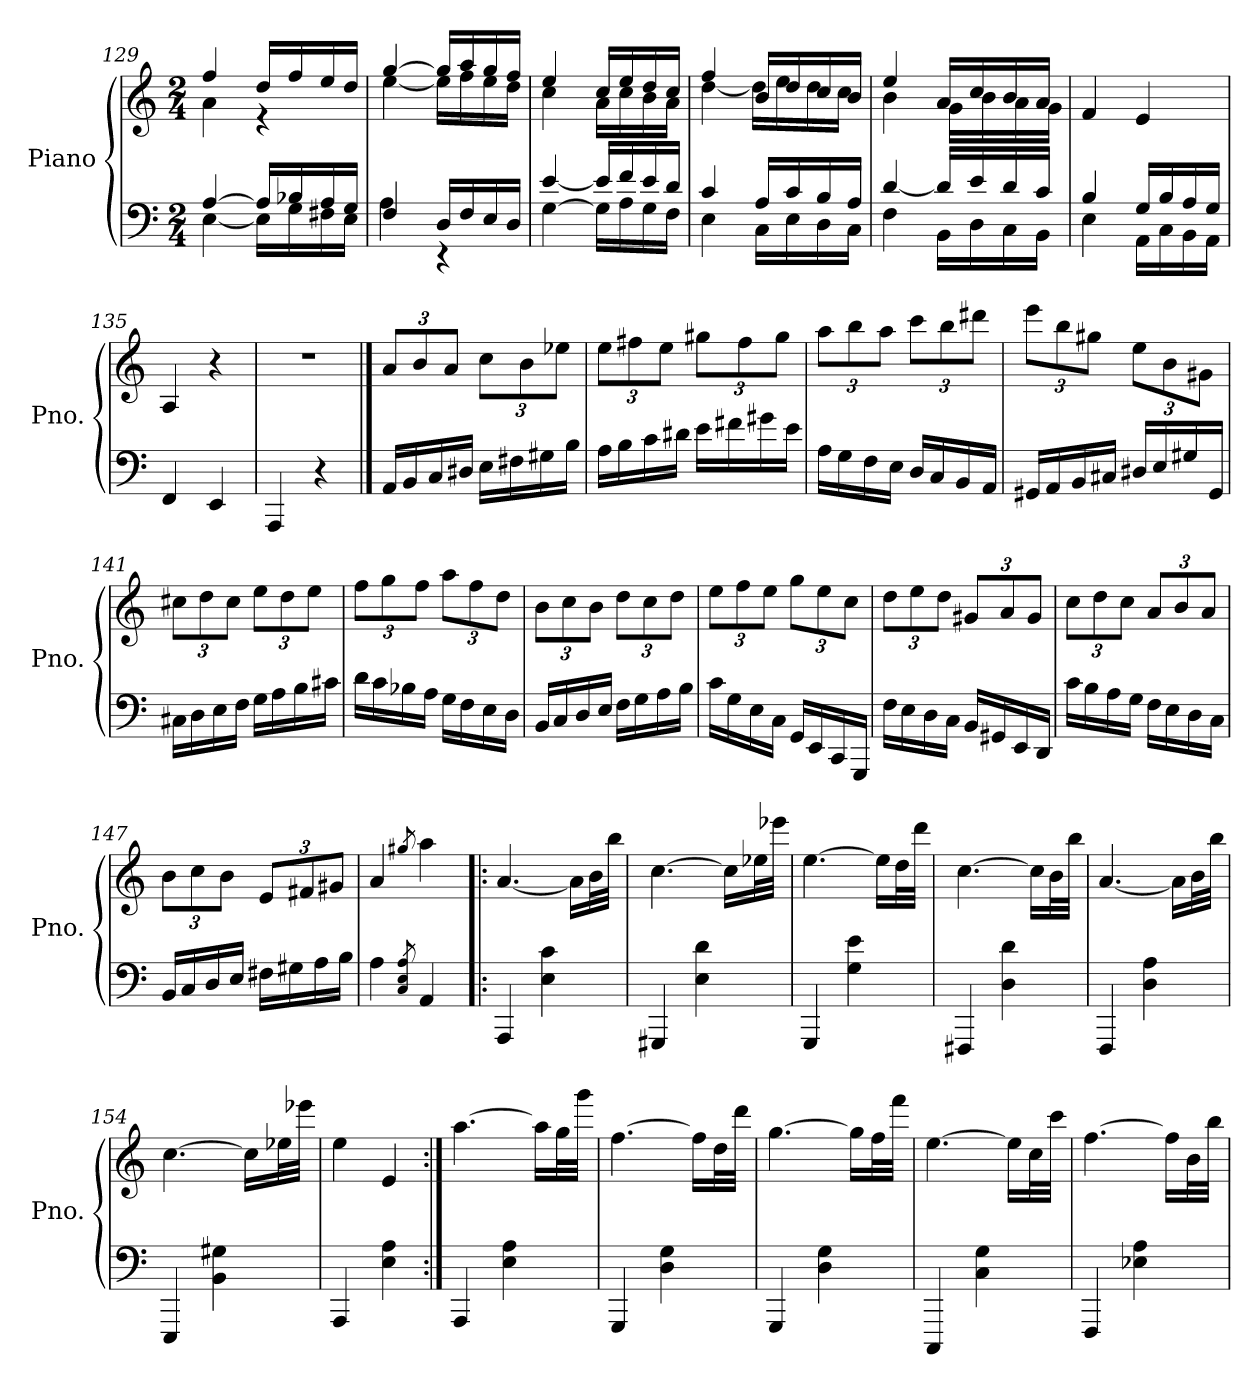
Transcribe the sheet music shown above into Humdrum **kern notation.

**kern	**kern
*part1	*part1
*staff2	*staff1
*I"Piano	*
*I'Pno.	*
!!LO:LB:g=z
*clefF4	*clefG2
*k[]	*k[]
*M2/4	*M2/4
=129	=129
*^	*^
[4A/	[4E\	4ff/	4a\
16A/LL]	16E\LL]	16dd/LL	4r
16B-X/	16G\	16ff/	.
16A/	16F#X\	16ee/	.
16G/JJ	16E\JJ	16dd/JJ	.
=130	=130	=130	=130
4F/	4A\	[4gg/	[4ee\
16D/LL	4r	16gg/LL]	16ee\LL]
16F/	.	16aa/	16ff\
16E/	.	16gg/	16ee\
16D/JJ	.	16ff/JJ	16dd\JJ
=131	=131	=131	=131
[4G\	[4e/	4ee/	4cc\
16G\LL]	16e/LL]	16cc/LL	16a\LL
16A\	16f/	16ee/	16cc\
16G\	16e/	16dd/	16b\
16F\JJ	16d/JJ	16cc/JJ	16a\JJ
=132	=132	=132	=132
4E\	4c/	4ff/	[4dd\
16C\LL	16A/LL	16b/LL	16dd\LL]
16E\	16c/	16dd/	16ee\
16D\	16B/	16cc/	16dd\
16C\JJ	16A/JJ	16b/JJ	16cc\JJ
=133	=133	=133	=133
4F\	[4d/	4ee/	4b\
16BB\LL	16d/LL]	16a/LL	16g\LL
16D\	16e/	16cc/	16b\
16C\	16d/	16b/	16a\
16BB\JJ	16c/JJ	16a/JJ	16g\JJ
*	*	*v	*v
!!LO:LB:g=z
=134	=134	=134
4E\	4B/	4f/
16AA\LL	16G/LL	4e/
16C\	16B/	.
16BB\	16A/	.
16AA\JJ	16G/JJ	.
*v	*v	*
=135	=135
4FF/	4A/
4EE/	4r
=136	=136
4AAA/	2r
4r	.
==137	==137
*	*Xbrackettup
*	*MM200
16AA/LL	12a/L
16BB/	.
.	12b/
16C/	.
.	12a/J
16D#X/JJ	.
16E\LL	12cc\L
16F#X\	.
.	12b\
16G#X\	.
.	12ee-X\J
16B\JJ	.
=138	=138
16A\LL	12ee\L
16B\	.
.	12ff#X\
16c\	.
.	12ee\J
16d#X\JJ	.
16e\LL	12gg#X\L
16f#X\	.
.	12ff#\
16g#X\	.
.	12gg#\J
16e\JJ	.
=139	=139
16A\LL	12aa\L
16G\	.
.	12bb\
16F\	.
.	12aa\J
16E\JJ	.
16D/LL	12ccc\L
16C/	.
.	12bb\
16BB/	.
.	12ddd#X\J
16AA/JJ	.
!!LO:LB:g=z
=140	=140
16GG#X/LL	12eee\L
16AA/	.
.	12bb\
16BB/	.
.	12gg#X\J
16C#X/JJ	.
16D#X/LL	12ee\L
16E/	.
.	12b\
16G#X/	.
.	12g#X\J
16GG#/JJ	.
=141	=141
16C#X\LL	12cc#X\L
16D\	.
.	12dd\
16E\	.
.	12cc#\J
16F\JJ	.
16G\LL	12ee\L
16A\	.
.	12dd\
16B\	.
.	12ee\J
16c#X\JJ	.
=142	=142
16d\LL	12ff\L
16c\	.
.	12gg\
16B-X\	.
.	12ff\J
16A\JJ	.
16G\LL	12aa\L
16F\	.
.	12ff\
16E\	.
.	12dd\J
16D\JJ	.
=143	=143
16BB/LL	12b\L
16C/	.
.	12cc\
16D/	.
.	12b\J
16E/JJ	.
16F\LL	12dd\L
16G\	.
.	12cc\
16A\	.
.	12dd\J
16B\JJ	.
!!LO:LB:g=z
=144	=144
16c\LL	12ee\L
16G\	.
.	12ff\
16E\	.
.	12ee\J
16C\JJ	.
16GG/LL	12gg\L
16EE/	.
.	12ee\
16CC/	.
.	12cc\J
16GGG/JJ	.
=145	=145
16F\LL	12dd\L
16E\	.
.	12ee\
16D\	.
.	12dd\J
16C\JJ	.
16BB/LL	12g#X/L
16GG#X/	.
.	12a/
16EE/	.
.	12g#/J
16DD/JJ	.
=146	=146
16c\LL	12cc\L
16B\	.
.	12dd\
16A\	.
.	12cc\J
16G\JJ	.
16F\LL	12a/L
16E\	.
.	12b/
16D\	.
.	12a/J
16C\JJ	.
=147	=147
16BB/LL	12b\L
16C/	.
.	12cc\
16D/	.
.	12b\J
16E/JJ	.
16F#X\LL	12e/L
16G#X\	.
.	12f#X/
16A\	.
.	12g#X/J
16B\JJ	.
=148	=148
4A\	4a/
8qC/ 8qE/ 8qA/	8qgg#X/
4AA/	4aa\
!!LO:PB:g=z
=149!|:	=149!|:
*	*MM140
4AAA/	[4.a/
4E\ 4c\	.
.	16a\LL]
.	32b\L
.	32bb\JJJ
=150	=150
4GGG#X/	[4.cc\
4E\ 4d\	.
.	16cc\LL]
.	32ee-X\L
.	32eee-X\JJJ
=151	=151
4GGG/	[4.ee\
4G\ 4e\	.
.	16ee\LL]
.	32dd\L
.	32ddd\JJJ
=152	=152
4FFF#X/	[4.cc\
4D\ 4d\	.
.	16cc\LL]
.	32b\L
.	32bb\JJJ
=153	=153
4FFF/	[4.a/
4D\ 4A\	.
.	16a\LL]
.	32b\L
.	32bb\JJJ
=154	=154
4EEE/	[4.cc\
4BB\ 4G#X\	.
.	16cc\LL]
.	32ee-X\L
.	32eee-X\JJJ
=155	=155
4AAA/	4ee\
4E\ 4A\	4e/
!!LO:LB:g=z
=156:|!	=156:|!
4AAA/	[4.aa\
4E\ 4A\	.
.	16aa\LL]
.	32gg\L
.	32ggg\JJJ
=157	=157
4GGG/	[4.ff\
4D\ 4G\	.
.	16ff\LL]
.	32dd\L
.	32ddd\JJJ
=158	=158
4GGG/	[4.gg\
4D\ 4G\	.
.	16gg\LL]
.	32ff\L
.	32fff\JJJ
=159	=159
4CCC/	[4.ee\
4C\ 4G\	.
.	16ee\LL]
.	32cc\L
.	32ccc\JJJ
=160	=160
4FFF/	[4.ff\
4E-X\ 4A\	.
.	16ff\LL]
.	32b\L
.	32bb\JJJ
=	=
*-	*-
